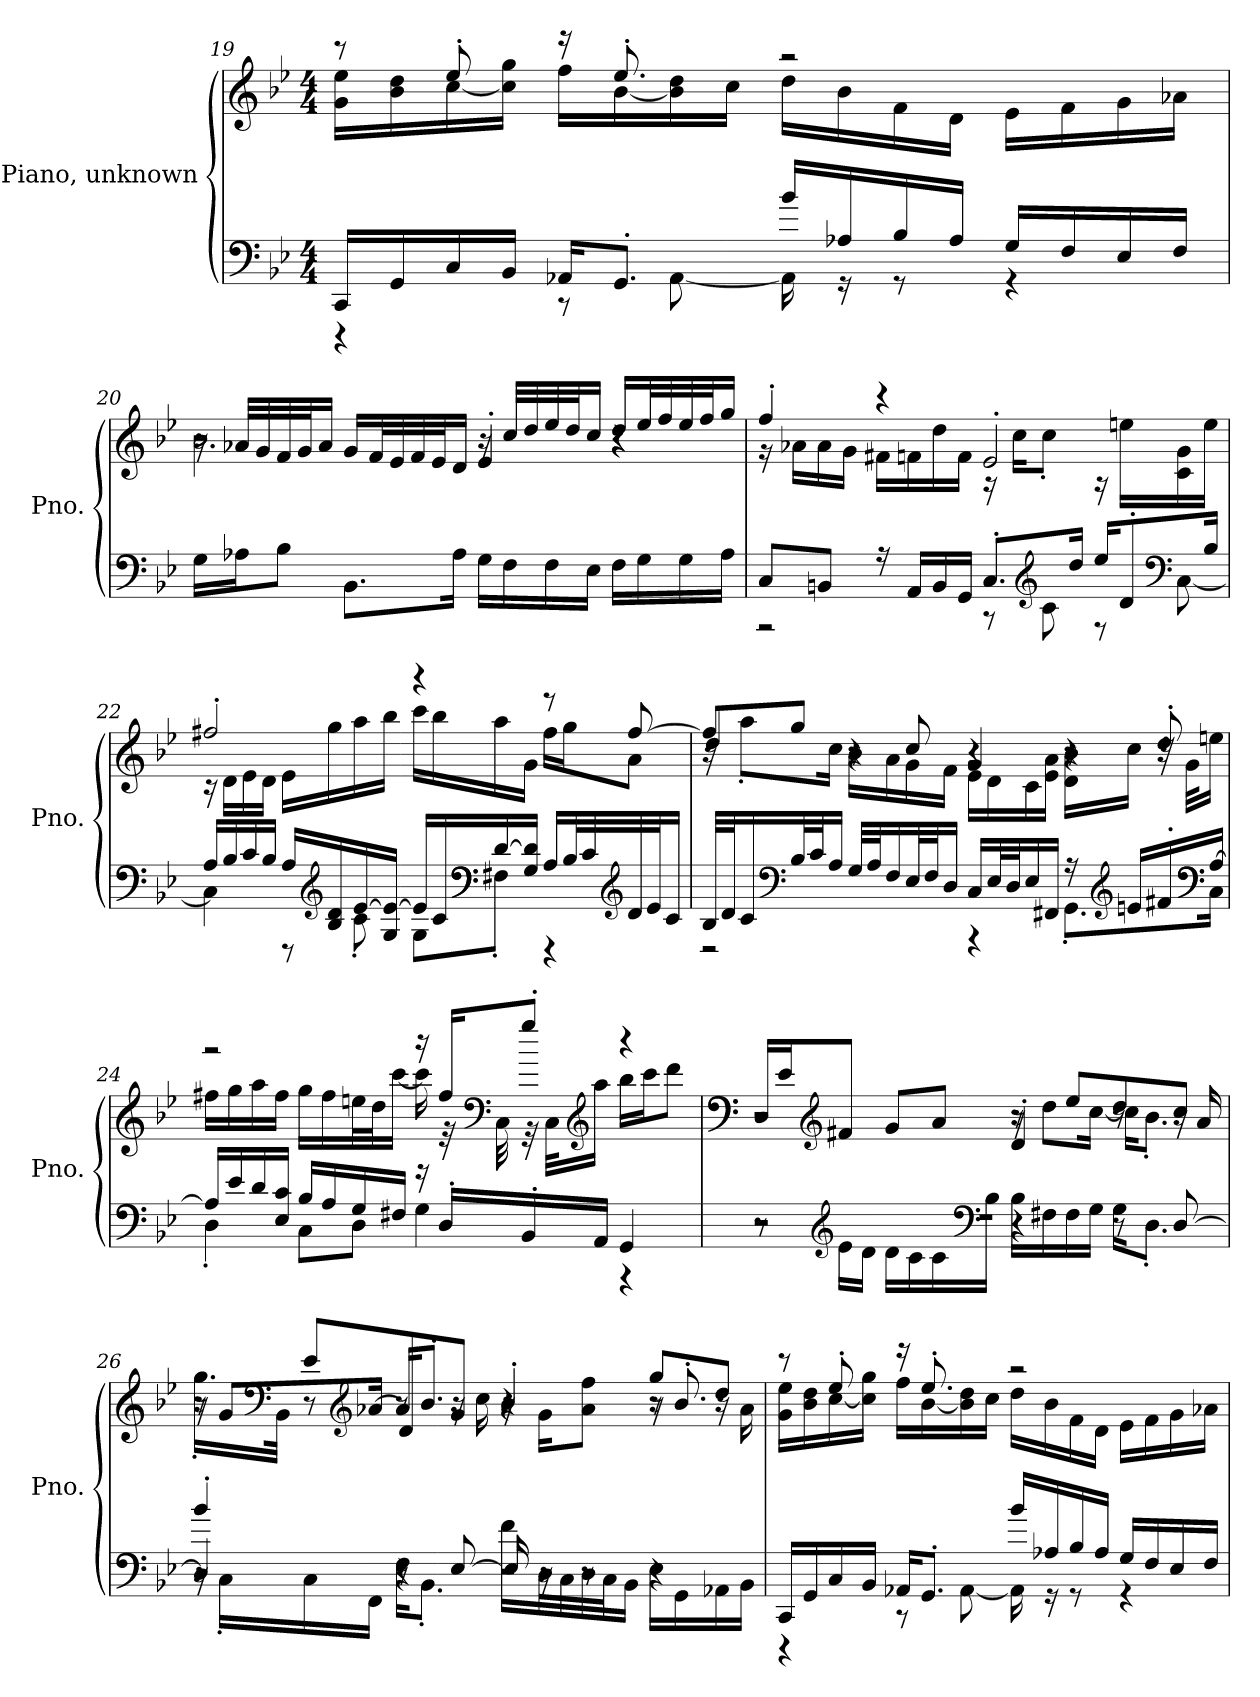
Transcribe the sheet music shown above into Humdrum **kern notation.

**kern	**kern
*part1	*part1
*staff2	*staff1
*I"Piano, unknown	*
*I'Pno.	*
!!LO:PB:g=z
*clefF4	*clefG2
*k[b-e-]	*k[b-e-]
*M4/4	*M4/4
=19	=19
*^	*^
16CC/LL	4r	8r	16g\ 16ee-\LL
16GG/	.	.	16b-\ 16dd\
16C/	.	8ee-'/	[16cc\
16BB-/JJ	.	.	16cc\] 16gg\JJ
16AA-X/KL	8r	16r	16ff\LL
8.GG'/J	.	8.ee-'/	[16b-\
.	[8AA-\	.	16b-\] 16dd\
.	.	.	16cc\JJ
16b-/LL	16AA-\]	2r	16dd\LL
16A-X/	16r	.	16b-\
16B-/	8r	.	16f\
16A-/JJ	.	.	16d\JJ
16G/LL	4r	.	16e-\LL
16F/	.	.	16f\
16E-/	.	.	16g\
16F/JJ	.	.	16a-X\JJ
*v	*v	*	*
=20	=20	=20
*	*	*^
16G\LL	16r	2.b-\	2r
16A-X\J	32a-X/LLL	.	.
.	32g/	.	.
8B-\J	32f/	.	.
.	32g/J	.	.
.	16a-/JJ	.	.
8.BB-\L	16g/LL	.	.
.	32f/L	.	.
.	32e-/	.	.
.	32f/	.	.
.	32e-/J	.	.
16A-\Jk	16d/JJ	.	.
16G\LL	16r	.	4e-'/
16F\	32cc/LLL	.	.
.	32dd/	.	.
16F\	32ee-/	.	.
.	32dd/J	.	.
16E-\JJ	16cc/JJ	.	.
16F\LL	16dd/LL	4r	4r
16G\	32ee-/L	.	.
.	32ff/	.	.
16G\	32ee-/	.	.
.	32ff/J	.	.
16A-\JJ	16gg/JJ	.	.
*	*	*v	*v
!!LO:LB:g=z
=21	=21	=21
*^	*	*
8C/L	2r	4ff'/	16r
.	.	.	16a-X\LL
8BBn/J	.	.	16a-\
.	.	.	16g\JJ
16r	.	4r	16f#X\LL
16AA/LL	.	.	16fn\
16BB/	.	.	16dd\
16GG/JJ	.	.	16f\JJ
8.C'/L	8r	2e-'/	16r
.	.	.	16cc\KL
*clefG2	*	*	*
.	8c\	.	8cc'\J
16dd/Jk	.	.	.
16ee-/KL	8r	.	16r
8d'/	.	.	16een\LL
*clefF4	*	*	*
.	[8C\	.	16c\ 16g\
16B-/Jk	.	.	16ee\JJ
!!LO:LB:g=z	!!
=22	=22	=22	=22
16A/LL	4C\]	2ff#X'/	16r
16B-/	.	.	16d\LL
16c/	.	.	16e-\
16B-/JJ	.	.	16d\JJ
16A/LL	8r	.	16e-\LL
*clefG2	*	*	*
16B-/ 16d/	.	.	16gg\
[16e-/	8c'\	.	16aa\
16G/ 16e-/_JJ	.	.	16bb-\JJ
16e-/LL]	8G\L	4r	16ccc\LL
16c/	.	.	16bb-\
*clefF4	*	*	*
[16d/	8F#X'\J	.	16aa\
16G/ 16d/]JJ	.	.	16g\JJ
16A/LL	4r	8r	16ff#\LL
32B-/L	.	.	16gg\J
32c/	.	.	.
*clefG2	*	*	*
32d/	.	[8ff#/	8a\J
32e-/J	.	.	.
16c/JJ	.	.	.
!!LO:LB:g=z
=23	=23	=23	=23
*	*	*	*^
32B-/LLL	2r	8ff#/L]	16r	4dd/
32d/J	.	.	.	.
16c/	.	.	8aa'\L	.
*clefF4	*	*	*	*
32B-/L	.	8gg/J	.	.
32c/J	.	.	.	.
16A/JJ	.	.	16cc\Jk	.
32G/LLL	.	4r	16b-\LL	8r
32A/J	.	.	.	.
16F/	.	.	16a\	.
32E-/L	.	.	16g\	8cc/
32F/J	.	.	.	.
16D/JJ	.	.	16f\JJ	.
16C/LL	4r	4r	16e-\LL	4g/
32E-/L	.	.	16d\	.
32D/J	.	.	.	.
16E-/	.	.	16c\	.
16FF#X/JJ	.	.	16e-\ 16a\JJ	.
16r	8.GG'\L	8r	16d\ 16b-\LL	4r
*clefG2	*	*	*	*
16en/LL	.	.	16cc\JJ	.
16f#X'/	.	8dd'/	32r	.
.	.	.	32g\KLL	.
*clefF4	*	*	*	*
[16A/JJ	16C\Jk	.	16een\JJ	.
*	*	*	*v	*v
!!LO:LB:g=z
=24	=24	=24	=24
16A/LL]	4D'\	2r	16ff#X\LL
16e-/	.	.	16gg\
16d/	.	.	16aa\
16E-/ 16c/JJ	.	.	16ff#\JJ
16B-/LL	8C\L	.	16gg\LL
16A/	.	.	16ff#\
16G/	8D\J	.	32een\L
.	.	.	32dd\J
16F#X/JJ	.	.	[16ccc\JJ
16r	4G\	16r	16ccc\]
16D'/LL	.	16ff#/KL	32r
*	*	*clefF4	*
.	.	.	32C\
16BB-'/	.	8gg'/J	32r
.	.	.	32C\KLL
*	*	*clefG2	*
16AA/JJ	.	.	16aa\JJ
4GG/	4r	4r	16bb-\LL
.	.	.	16ccc\J
.	.	.	8ddd\J
*v	*v	*	*
*	*v	*v
!!LO:LB:g=z
=25	=25
*	*clefF4
*^	*^
*	*^	*	*^
1r	8r	2r	2r	2r	16D/LL
.	.	.	.	.	16e-/J
*clefG2	*	*	*clefG2	*	*
.	16e-\LL	.	.	.	8f#X/J
.	16d\JJ	.	.	.	.
.	16d\LL	.	.	.	8g/L
.	16c\	.	.	.	.
.	16c\	.	.	.	8a/J
*clefF4	*	*	*	*	*
.	16B-\JJ	.	.	.	.
.	16B-\LL	4r	8r	16r	4d'/
.	16F#X\	.	.	8dd\L	.
.	16F#\	.	8ee-/L	.	.
.	16G\JJ	.	.	[16cc\Jk	.
.	16G\KL	8r	8dd/	16cc\KL]	8r
.	8.D'\J	.	.	8.b-'\J	.
.	.	[8D/	8cc/J	.	16r
.	.	.	.	.	16a/
!!LO:PB:g=z	!!	!!
=26	=26	=26	=26	=26	=26
4b-'/	16r	4D/]	16r	16.gg'\LL	8r
.	16C'\LL	.	8g/L	.	.
*	*	*	*clefF4	*	*
.	.	.	.	32BB-\JJk	.
.	16C\	.	.	8r	8e-/L
*	*	*	*clefG2	*	*
.	16FF\JJ	.	[16a-X/Jk	.	.
4r	16F\KL	8r	16a-/KL]	8r	8d/
.	8.BB-'\J	.	8.b-'/J	.	.
.	.	[8E-/	.	16r	8g/J
.	.	.	.	16cc\	.
2r	16f\LL	16E-/]	4b-'/	16r	4r
.	32D\L	16r	.	16g\KL	.
.	32C\	.	.	.	.
.	32D\	8r	.	8a-\ 8ff\J	.
.	32C\J	.	.	.	.
.	16BB-\JJ	.	.	.	.
.	16E-\LL	4r	8gg/L	8r	16r
.	16GG\	.	.	.	8.b-'/
.	16AA-X\	.	8dd/J	16r	.
.	16BB-\JJ	.	.	16a-\	.
*	*v	*v	*	*	*
*	*	*	*v	*v
!!LO:LB:g=z
=27	=27	=27	=27
16CC/LL	4r	8r	16g\ 16ee-\LL
16GG/	.	.	16b-\ 16dd\
16C/	.	8ee-'/	[16cc\
16BB-/JJ	.	.	16cc\] 16gg\JJ
16AA-X/KL	8r	16r	16ff\LL
8.GG'/J	.	8.ee-'/	[16b-\
.	[8AA-\	.	16b-\] 16dd\
.	.	.	16cc\JJ
16b-/LL	16AA-\]	2r	16dd\LL
16A-X/	16r	.	16b-\
16B-/	8r	.	16f\
16A-/JJ	.	.	16d\JJ
16G/LL	4r	.	16e-\LL
16F/	.	.	16f\
16E-/	.	.	16g\
16F/JJ	.	.	16a-X\JJ
*v	*v	*	*
*	*v	*v
=	=
*-	*-
